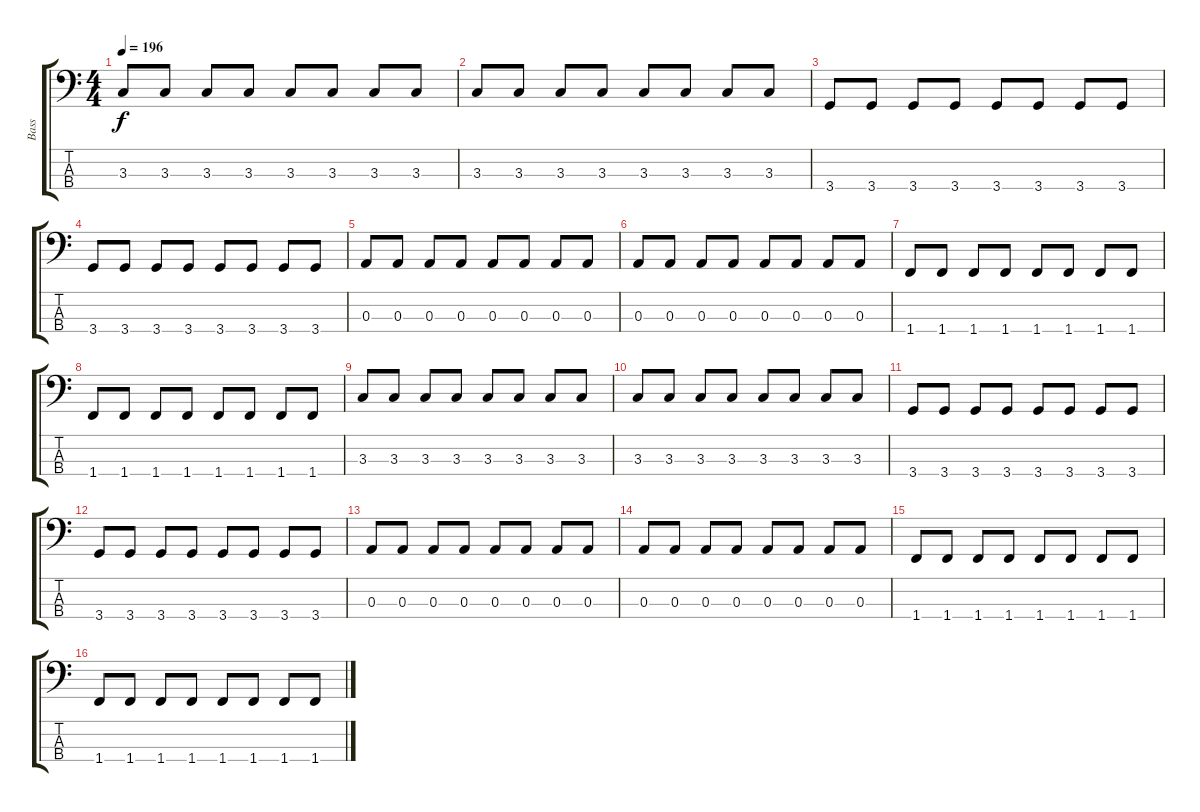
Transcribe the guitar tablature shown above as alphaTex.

\track ("Bass" "Bass") {instrument electricbassfinger}
\staff {score tabs}
\tuning (G2 D2 A1 E1) {hide}
\ts (4 4)
\tempo 196
\clef f4
\ks c
3.3.8{dy f} 3.3.8 3.3.8 3.3.8 3.3.8 3.3.8 3.3.8 3.3.8 |
3.3.8 3.3.8 3.3.8 3.3.8 3.3.8 3.3.8 3.3.8 3.3.8 |
3.4.8 3.4.8 3.4.8 3.4.8 3.4.8 3.4.8 3.4.8 3.4.8 |
3.4.8 3.4.8 3.4.8 3.4.8 3.4.8 3.4.8 3.4.8 3.4.8 |
0.3.8 0.3.8 0.3.8 0.3.8 0.3.8 0.3.8 0.3.8 0.3.8 |
0.3.8 0.3.8 0.3.8 0.3.8 0.3.8 0.3.8 0.3.8 0.3.8 |
1.4.8 1.4.8 1.4.8 1.4.8 1.4.8 1.4.8 1.4.8 1.4.8 |
1.4.8 1.4.8 1.4.8 1.4.8 1.4.8 1.4.8 1.4.8 1.4.8 |
3.3.8 3.3.8 3.3.8 3.3.8 3.3.8 3.3.8 3.3.8 3.3.8 |
3.3.8 3.3.8 3.3.8 3.3.8 3.3.8 3.3.8 3.3.8 3.3.8 |
3.4.8 3.4.8 3.4.8 3.4.8 3.4.8 3.4.8 3.4.8 3.4.8 |
3.4.8 3.4.8 3.4.8 3.4.8 3.4.8 3.4.8 3.4.8 3.4.8 |
0.3.8 0.3.8 0.3.8 0.3.8 0.3.8 0.3.8 0.3.8 0.3.8 |
0.3.8 0.3.8 0.3.8 0.3.8 0.3.8 0.3.8 0.3.8 0.3.8 |
1.4.8 1.4.8 1.4.8 1.4.8 1.4.8 1.4.8 1.4.8 1.4.8 |
1.4.8 1.4.8 1.4.8 1.4.8 1.4.8 1.4.8 1.4.8 1.4.8
